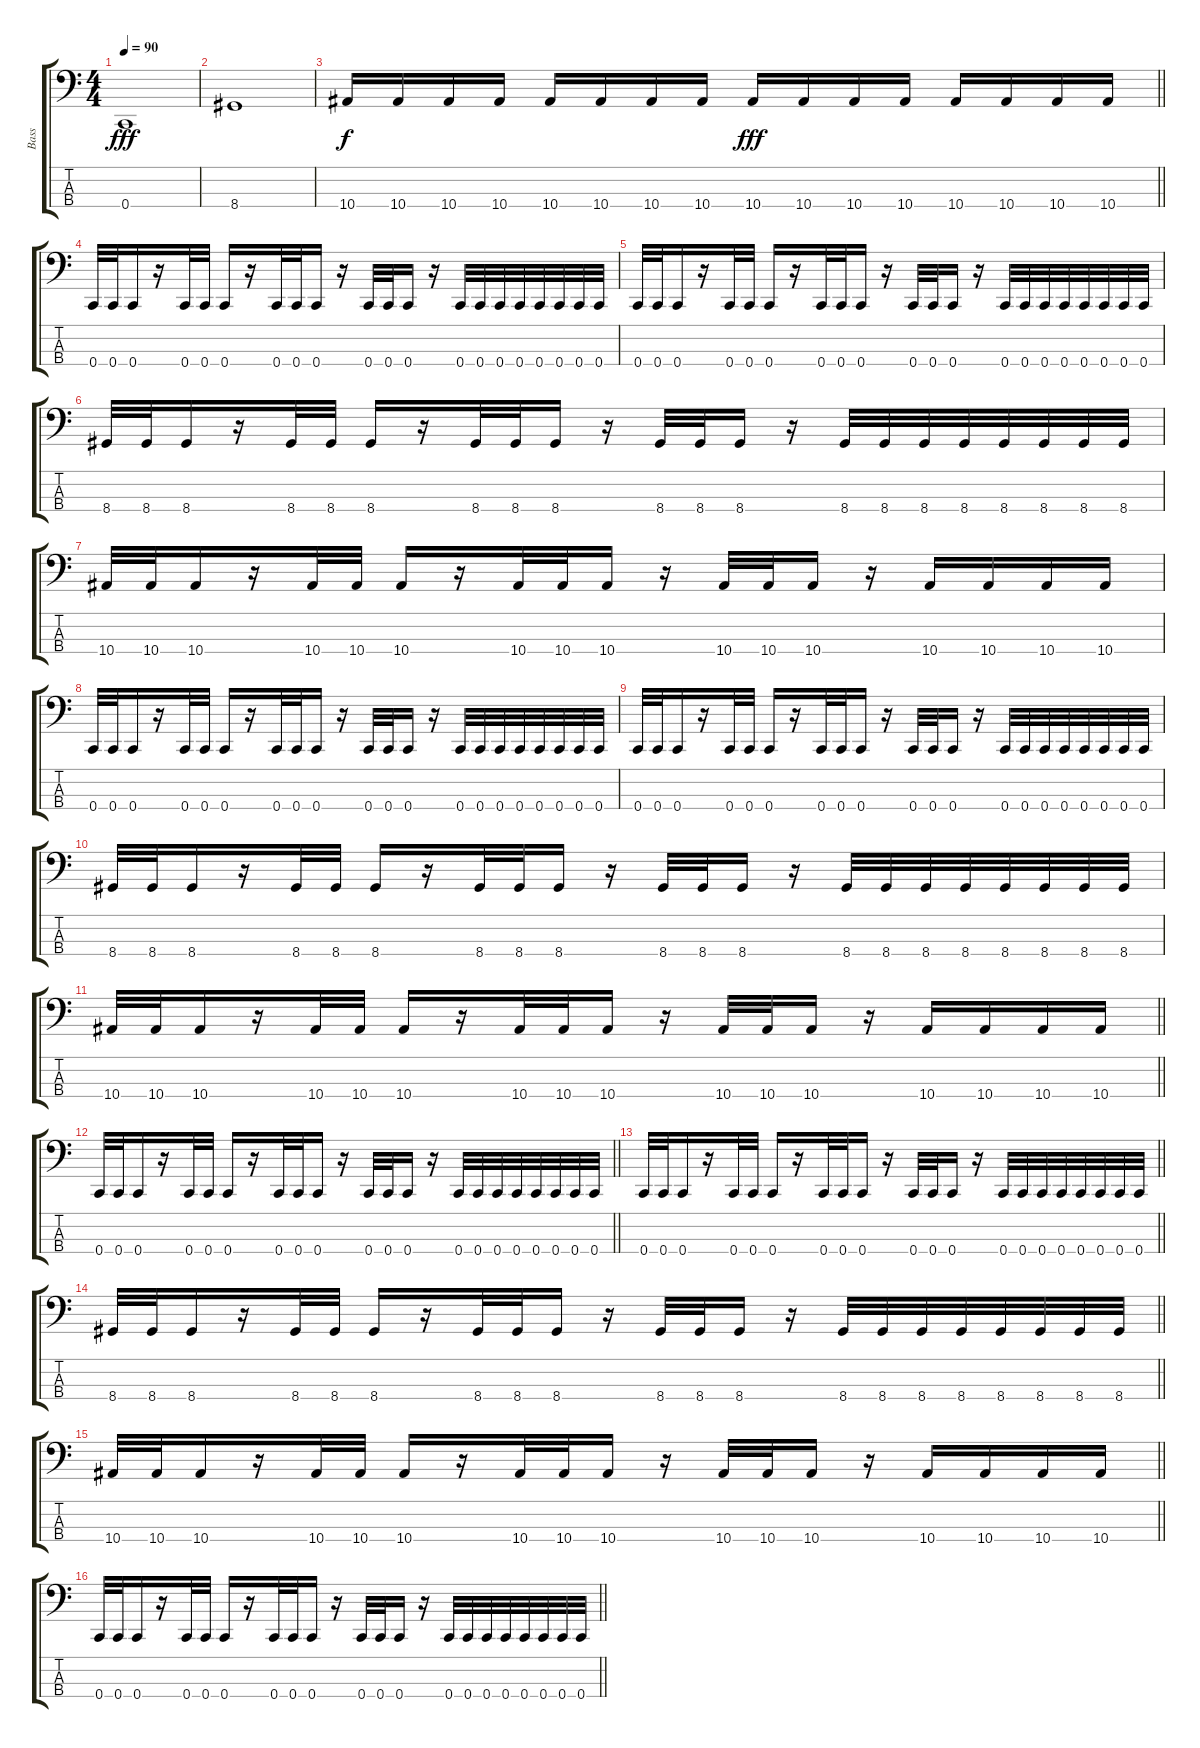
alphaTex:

\track ("Bass" "Bass") {instrument electricbasspick}
\staff {score tabs}
\tuning (F2 C2 G1 C1) {hide}
\ts (4 4)
\tempo 90
\clef f4
\ks c
0.4.1{dy fff} |
8.4.1 |
\barLineRight lightlight
10.4.16{dy f} 10.4.16 10.4.16 10.4.16 10.4.16 10.4.16 10.4.16 10.4.16 10.4.16{dy fff} 10.4.16 10.4.16 10.4.16 10.4.16 10.4.16 10.4.16 10.4.16 |
\section ("" "")
0.4.32 0.4.32 0.4.16 r.16 0.4.32 0.4.32 0.4.16 r.16 0.4.32 0.4.32 0.4.16 r.16 0.4.32 0.4.32 0.4.16 r.16 0.4.32 0.4.32 0.4.32 0.4.32 0.4.32 0.4.32 0.4.32 0.4.32 |
0.4.32 0.4.32 0.4.16 r.16 0.4.32 0.4.32 0.4.16 r.16 0.4.32 0.4.32 0.4.16 r.16 0.4.32 0.4.32 0.4.16 r.16 0.4.32 0.4.32 0.4.32 0.4.32 0.4.32 0.4.32 0.4.32 0.4.32 |
8.4.32 8.4.32 8.4.16 r.16 8.4.32 8.4.32 8.4.16 r.16 8.4.32 8.4.32 8.4.16 r.16 8.4.32 8.4.32 8.4.16 r.16 8.4.32 8.4.32 8.4.32 8.4.32 8.4.32 8.4.32 8.4.32 8.4.32 |
10.4.32 10.4.32 10.4.16 r.16 10.4.32 10.4.32 10.4.16 r.16 10.4.32 10.4.32 10.4.16 r.16 10.4.32 10.4.32 10.4.16 r.16 10.4.16 10.4.16 10.4.16 10.4.16 |
0.4.32 0.4.32 0.4.16 r.16 0.4.32 0.4.32 0.4.16 r.16 0.4.32 0.4.32 0.4.16 r.16 0.4.32 0.4.32 0.4.16 r.16 0.4.32 0.4.32 0.4.32 0.4.32 0.4.32 0.4.32 0.4.32 0.4.32 |
0.4.32 0.4.32 0.4.16 r.16 0.4.32 0.4.32 0.4.16 r.16 0.4.32 0.4.32 0.4.16 r.16 0.4.32 0.4.32 0.4.16 r.16 0.4.32 0.4.32 0.4.32 0.4.32 0.4.32 0.4.32 0.4.32 0.4.32 |
8.4.32 8.4.32 8.4.16 r.16 8.4.32 8.4.32 8.4.16 r.16 8.4.32 8.4.32 8.4.16 r.16 8.4.32 8.4.32 8.4.16 r.16 8.4.32 8.4.32 8.4.32 8.4.32 8.4.32 8.4.32 8.4.32 8.4.32 |
\barLineRight lightlight
10.4.32 10.4.32 10.4.16 r.16 10.4.32 10.4.32 10.4.16 r.16 10.4.32 10.4.32 10.4.16 r.16 10.4.32 10.4.32 10.4.16 r.16 10.4.16 10.4.16 10.4.16 10.4.16 |
\barLineRight lightlight
0.4.32 0.4.32 0.4.16 r.16 0.4.32 0.4.32 0.4.16 r.16 0.4.32 0.4.32 0.4.16 r.16 0.4.32 0.4.32 0.4.16 r.16 0.4.32 0.4.32 0.4.32 0.4.32 0.4.32 0.4.32 0.4.32 0.4.32 |
\barLineRight lightlight
0.4.32 0.4.32 0.4.16 r.16 0.4.32 0.4.32 0.4.16 r.16 0.4.32 0.4.32 0.4.16 r.16 0.4.32 0.4.32 0.4.16 r.16 0.4.32 0.4.32 0.4.32 0.4.32 0.4.32 0.4.32 0.4.32 0.4.32 |
\barLineRight lightlight
8.4.32 8.4.32 8.4.16 r.16 8.4.32 8.4.32 8.4.16 r.16 8.4.32 8.4.32 8.4.16 r.16 8.4.32 8.4.32 8.4.16 r.16 8.4.32 8.4.32 8.4.32 8.4.32 8.4.32 8.4.32 8.4.32 8.4.32 |
\barLineRight lightlight
10.4.32 10.4.32 10.4.16 r.16 10.4.32 10.4.32 10.4.16 r.16 10.4.32 10.4.32 10.4.16 r.16 10.4.32 10.4.32 10.4.16 r.16 10.4.16 10.4.16 10.4.16 10.4.16 |
\barLineRight lightlight
0.4.32 0.4.32 0.4.16 r.16 0.4.32 0.4.32 0.4.16 r.16 0.4.32 0.4.32 0.4.16 r.16 0.4.32 0.4.32 0.4.16 r.16 0.4.32 0.4.32 0.4.32 0.4.32 0.4.32 0.4.32 0.4.32 0.4.32
